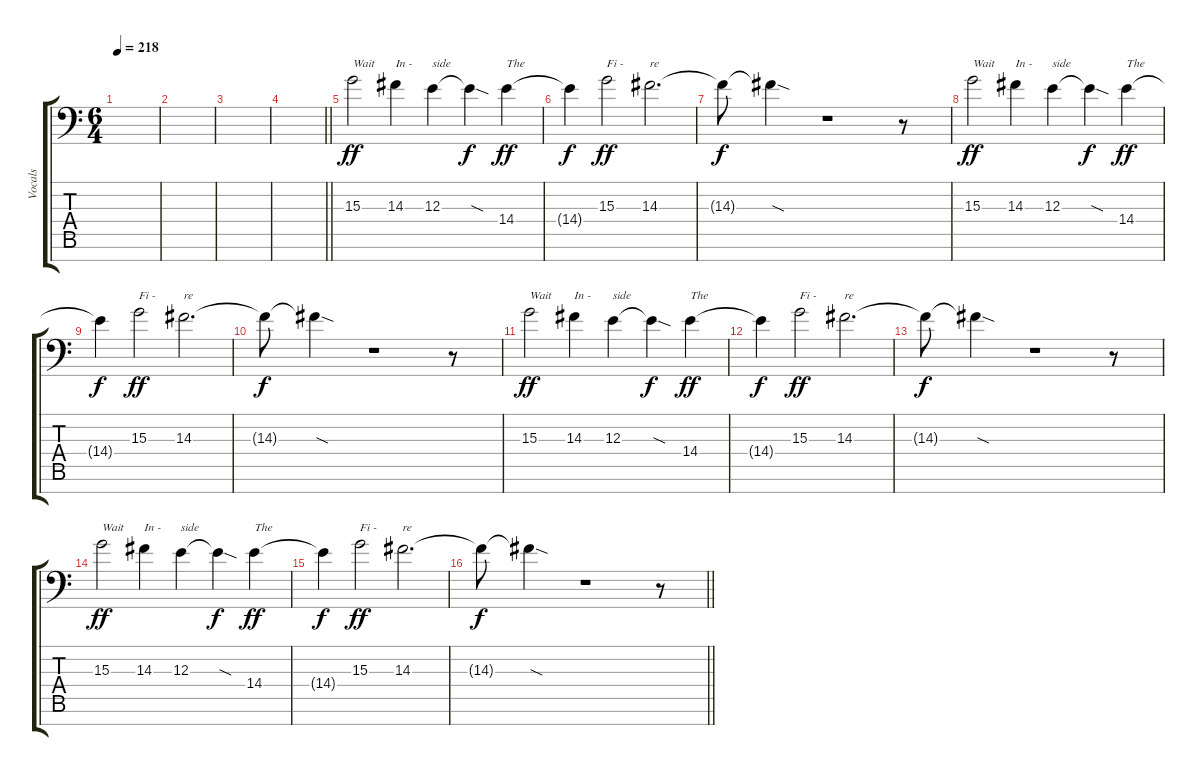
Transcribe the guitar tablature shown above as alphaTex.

\track ("Vocals" "Vocals") {instrument bassoon}
\staff {score tabs}
\tuning (D4 A3 E3 D3 A2 E2 A1) {hide}
\ts (6 4)
\tempo 218
\clef f4
\ks c
|
|
|
\barLineRight lightlight
|
\section ("" "")
15.3.2{txt "Wait" dy ff} 14.3.4{txt "In - "} 12.3.4{txt "side"} 12.3{sod t}.4{dy f} 14.4.4{txt "The" dy ff} |
14.4{t}.4{dy f} 15.3.2{txt "Fi - " dy ff} 14.3.2{d txt "re"} |
14.3{t}.8{dy f} 14.3{sod t}.4 r.1 r.8 |
15.3.2{txt "Wait" dy ff} 14.3.4{txt "In - "} 12.3.4{txt "side"} 12.3{sod t}.4{dy f} 14.4.4{txt "The" dy ff} |
14.4{t}.4{dy f} 15.3.2{txt "Fi - " dy ff} 14.3.2{d txt "re"} |
14.3{t}.8{dy f} 14.3{sod t}.4 r.1 r.8 |
15.3.2{txt "Wait" dy ff} 14.3.4{txt "In - "} 12.3.4{txt "side"} 12.3{sod t}.4{dy f} 14.4.4{txt "The" dy ff} |
14.4{t}.4{dy f} 15.3.2{txt "Fi - " dy ff} 14.3.2{d txt "re"} |
14.3{t}.8{dy f} 14.3{sod t}.4 r.1 r.8 |
15.3.2{txt "Wait" dy ff} 14.3.4{txt "In - "} 12.3.4{txt "side"} 12.3{sod t}.4{dy f} 14.4.4{txt "The" dy ff} |
14.4{t}.4{dy f} 15.3.2{txt "Fi - " dy ff} 14.3.2{d txt "re"} |
\barLineRight lightlight
14.3{t}.8{dy f} 14.3{sod t}.4 r.1 r.8
